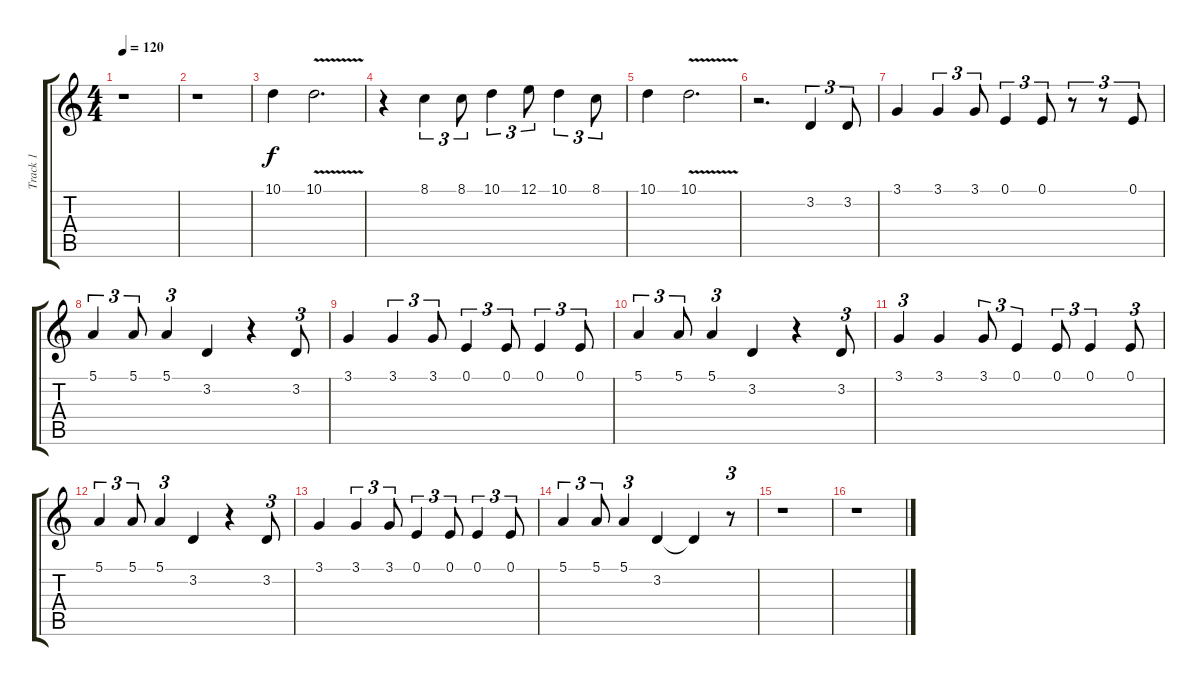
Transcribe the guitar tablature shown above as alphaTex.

\track ("Track 1" "Track 1") {instrument cello}
\staff {score tabs}
\tuning (E4 B3 G3 D3 A2 E2) {hide}
\ts (4 4)
\tempo 120
\clef g2
\ks c
r.1{dy f} |
r.1 |
10.1.4 10.1{v}.2{d} |
r.4 8.1.4{tu (3 2)} 8.1.8{tu (3 2)} 10.1.4{tu (3 2)} 12.1.8{tu (3 2)} 10.1.4{tu (3 2)} 8.1.8{tu (3 2)} |
10.1.4 10.1{v}.2{d} |
r.2{d} 3.2.4{tu (3 2)} 3.2.8{tu (3 2)} |
3.1.4 3.1.4{tu (3 2)} 3.1.8{tu (3 2)} 0.1.4{tu (3 2)} 0.1.8{tu (3 2)} r.8{tu (3 2)} r.8{tu (3 2)} 0.1.8{tu (3 2)} |
5.1.4{tu (3 2)} 5.1.8{tu (3 2)} 5.1.4{tu (3 2)} 3.2.4 r.4 3.2.8{tu (3 2)} |
3.1.4 3.1.4{tu (3 2)} 3.1.8{tu (3 2)} 0.1.4{tu (3 2)} 0.1.8{tu (3 2)} 0.1.4{tu (3 2)} 0.1.8{tu (3 2)} |
5.1.4{tu (3 2)} 5.1.8{tu (3 2)} 5.1.4{tu (3 2)} 3.2.4 r.4 3.2.8{tu (3 2)} |
3.1.4{tu (3 2)} 3.1.4 3.1.8{tu (3 2)} 0.1.4{tu (3 2)} 0.1.8{tu (3 2)} 0.1.4{tu (3 2)} 0.1.8{tu (3 2)} |
5.1.4{tu (3 2)} 5.1.8{tu (3 2)} 5.1.4{tu (3 2)} 3.2.4 r.4 3.2.8{tu (3 2)} |
3.1.4 3.1.4{tu (3 2)} 3.1.8{tu (3 2)} 0.1.4{tu (3 2)} 0.1.8{tu (3 2)} 0.1.4{tu (3 2)} 0.1.8{tu (3 2)} |
5.1.4{tu (3 2)} 5.1.8{tu (3 2)} 5.1.4{tu (3 2)} 3.2.4 3.2{t}.4 r.8{tu (3 2)} |
r.1 |
r.1
